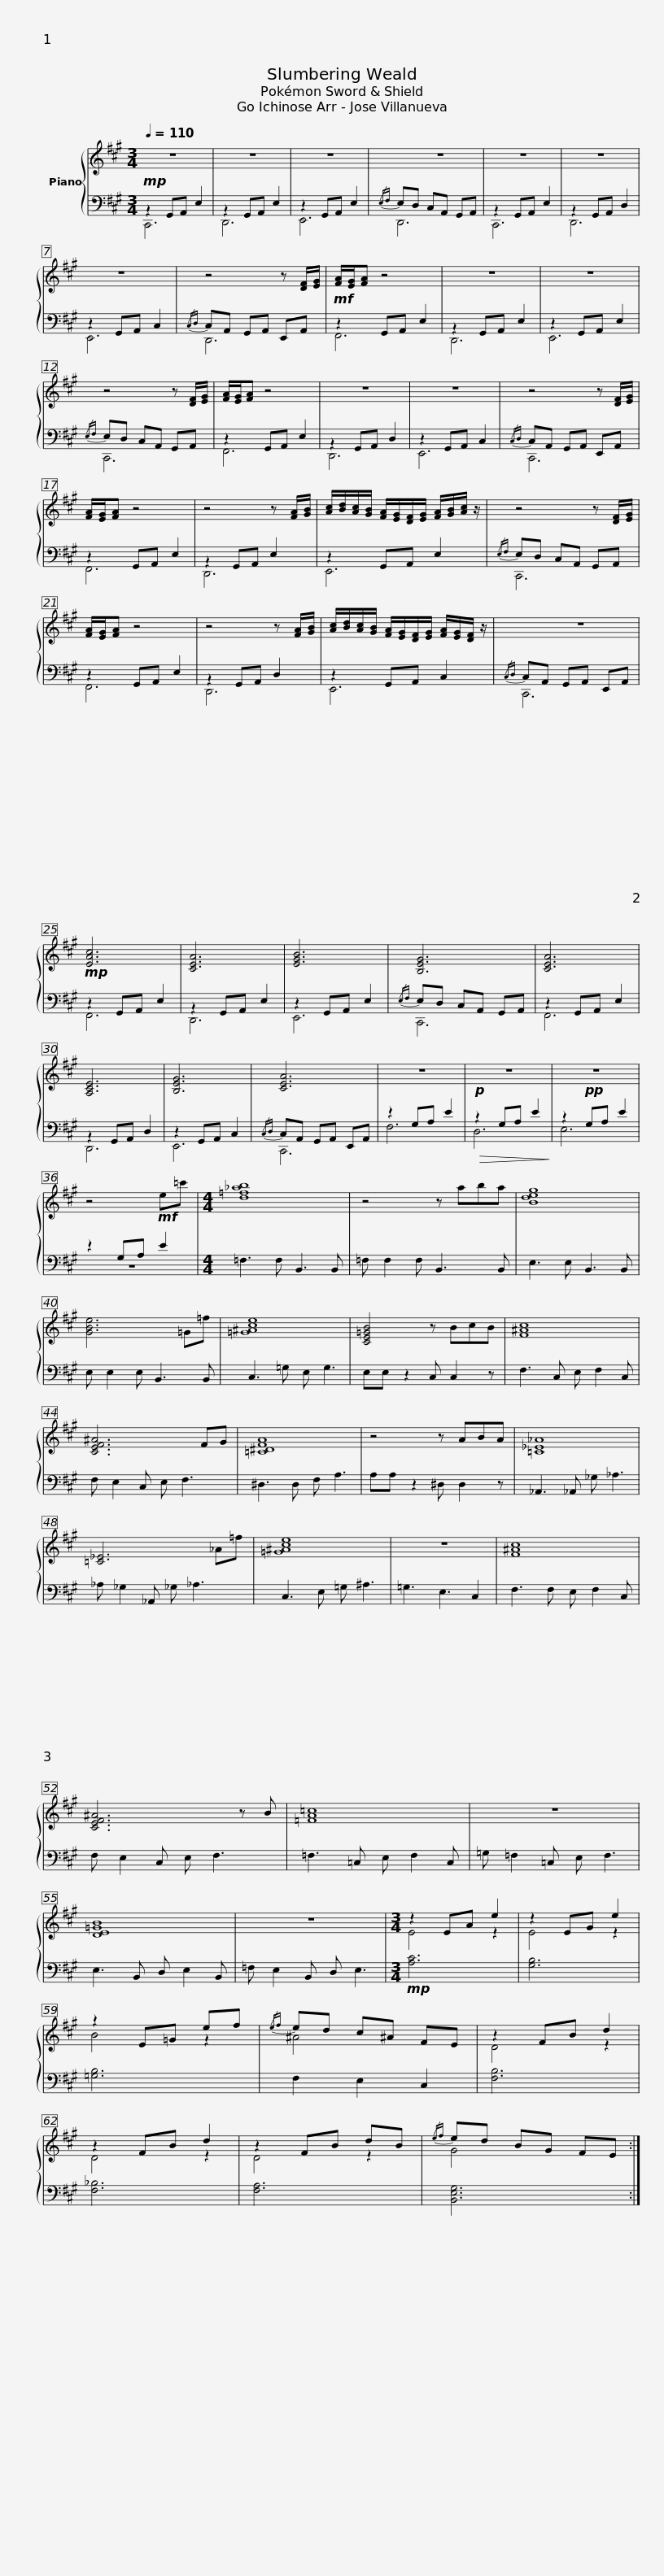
X:1
%%score { ( 1 4 ) | ( 2 3 ) }
L:1/8
Q:1/4=110
M:3/4
I:linebreak $
K:A
V:1 treble
V:4 treble
V:2 bass
V:3 bass
V:1
 z6 | z6 | z6 | z6 | z6 | %5
 z6 | z6 |$ z4 z [DF]/[EG]/ | [FA]/[EG]/[FA] z4 | z6 | %10
 z6 | z4 z [DF]/[EG]/ | [FA]/[EG]/[FA] z4 | z6 |$ z6 | %15
 z4 z [DF]/[EG]/ | [FA]/[EG]/[FA] z4 | z4 z [FA]/[GB]/ | [Ac]/[Bd]/[Ac]/[GB]/ [FA]/[EG]/[DF]/[EG]/ [FA]/[GB]/[Ac]/ z/ | z4 z [DF]/[EG]/ |$ %20
 [FA]/[EG]/[FA] z4 | z4 z [FA]/[GB]/ | [Ac]/[Bd]/[Ac]/[GB]/ [FA]/[EG]/[DF]/[EG]/ [FA]/[EG]/[DF]/ z/ | z6 | [EAc]6 | %25
 [CEA]6 |$ [EGB]6 | [B,EG]6 | [CEA]6 | [A,CE]6 | %30
 [B,EG]6 | [CEA]6 | z6 | z6 |$ z6 | %35
 z4 e=c' |[M:4/4] [d=f_ab]8 | z4 z aba | [Bdeg]8 | [GBe]6 =G=f |$ %40
 [=G^Ace]8 | [CE=GB]4 z BcB | [F^Ac]8 | [CEF^A]6 FG | [=C^DFA]8 | %45
 z4 z ABA |$ [=C_E_A]8 | [=C_E]6 _A=f | [=G^Ace]8 | z8 | %50
 [F^Ac]8 |$ [CEF^A]6 z B | [=FA=c]8 | z8 | [DE=GB]8 | %55
 z8 |[M:3/4] z2 EA e2 |$ z2 EG e2 | z2 E=G ef |{/ef} ed c^A FE | %60
 z2 FB d2 | z2 FB d2 | z2 FB dB |{/ef} ed BG FE :| %64
V:2
!mp! z2 G,,A,, E,2 | z2 G,,A,, E,2 | z2 G,,A,, E,2 |{/E,F,} E,D, C,A,, G,,A,, | z2 G,,A,, E,2 | %5
 z2 G,,A,, D,2 | z2 G,,A,, C,2 |${/C,D,} C,A,, G,,A,, E,,A,, |!mf! z2 G,,A,, E,2 | z2 G,,A,, E,2 | %10
 z2 G,,A,, E,2 |{/E,F,} E,D, C,A,, G,,A,, | z2 G,,A,, E,2 | z2 G,,A,, D,2 |$ z2 G,,A,, C,2 | %15
{/C,D,} C,A,, G,,A,, E,,A,, | z2 G,,A,, E,2 | z2 G,,A,, E,2 | z2 G,,A,, E,2 |{/E,F,} E,D, C,A,, G,,A,, |$ %20
 z2 G,,A,, E,2 | z2 G,,A,, D,2 | z2 G,,A,, C,2 |{/C,D,} C,A,, G,,A,, E,,A,, |!mp! z2 G,,A,, E,2 | %25
 z2 G,,A,, E,2 |$ z2 G,,A,, E,2 |{/E,F,} E,D, C,A,, G,,A,, | z2 G,,A,, E,2 | z2 G,,A,, D,2 | %30
 z2 G,,A,, C,2 |{/C,D,} C,A,, G,,A,, E,,A,, | z2 G,A, E2 |!p!!>(! z2 G,A, E2!>)! |$ z2!pp! G,A, E2 | %35
 z2 G,A,!mf! E2 |[M:4/4] =F,3 F, B,,3 B,, | =F, F,2 F, B,,3 B,, | E,3 E, B,,3 B,, | E, E,2 E, B,,3 B,, |$ %40
 C,3 =G, E, G,3 | E,E, z2 C, C,2 z | F,3 C, E, F,2 C, | F, E,2 C, E, F,3 | ^D,3 D, F, A,3 | %45
 A,A, z2 ^D, D,2 z |$ _A,,3 _A,, _G, _A,3 | _A, _G,2 _A,, _G, _A,3 | C,3 E, =G, ^A,3 | =G,3 E,3 C,2 | %50
 F,3 F, E, F,2 C, |$ F, E,2 C, E, F,3 | =F,3 =C, E, F,2 C, | =G, =F,2 =C, E, F,3 | E,3 B,, D, E,2 B,, | %55
 =F, E,2 B,, D, E,3 |[M:3/4]!mp! [A,C]6 |$ [G,B,]6 | [=G,B,]6 | F,2 E,2 C,2 | %60
 [F,B,]6 | [F,_B,]6 | [F,A,]6 | [B,,E,G,]6 :| %64
V:3
 C,,6 | D,,6 | E,,6 | D,,6 | C,,6 | %5
 D,,6 | E,,6 |$ D,,6 | F,,6 | D,,6 | %10
 E,,6 | C,,6 | F,,6 | D,,6 |$ E,,6 | %15
 C,,6 | F,,6 | D,,6 | E,,6 | C,,6 |$ %20
 F,,6 | D,,6 | E,,6 | C,,6 | F,,6 | %25
 D,,6 |$ E,,6 | C,,6 | F,,6 | D,,6 | %30
 E,,6 | C,,6 | F,6 | D,6 |$ E,6 | %35
 z6 |[M:4/4] x8 | x8 | x8 | x8 |$ %40
 x8 | x8 | x8 | x8 | x8 | %45
 x8 |$ x8 | x8 | x8 | x8 | %50
 x8 |$ x8 | x8 | x8 | x8 | %55
 x8 |[M:3/4] x6 |$ x6 | x6 | x6 | %60
 x6 | x6 | x6 | x6 :| %64
V:4
 x6 | x6 | x6 | x6 | x6 | %5
 x6 | x6 |$ x6 | x6 | x6 | %10
 x6 | x6 | x6 | x6 |$ x6 | %15
 x6 | x6 | x6 | x6 | x6 |$ %20
 x6 | x6 | x6 | x6 | x6 | %25
 x6 |$ x6 | x6 | x6 | x6 | %30
 x6 | x6 | x6 | x6 |$ x6 | %35
 x6 |[M:4/4] x8 | x8 | x8 | x8 |$ %40
 x8 | x8 | x8 | x8 | x8 | %45
 x8 |$ x8 | x8 | x8 | x8 | %50
 x8 |$ x8 | x8 | x8 | x8 | %55
 x8 |[M:3/4] E4 z2 |$ E4 z2 | B4 z2 | ^A4 x2 | %60
 D4 z2 | D4 z2 | D4 z2 | G4 x2 :| %64
